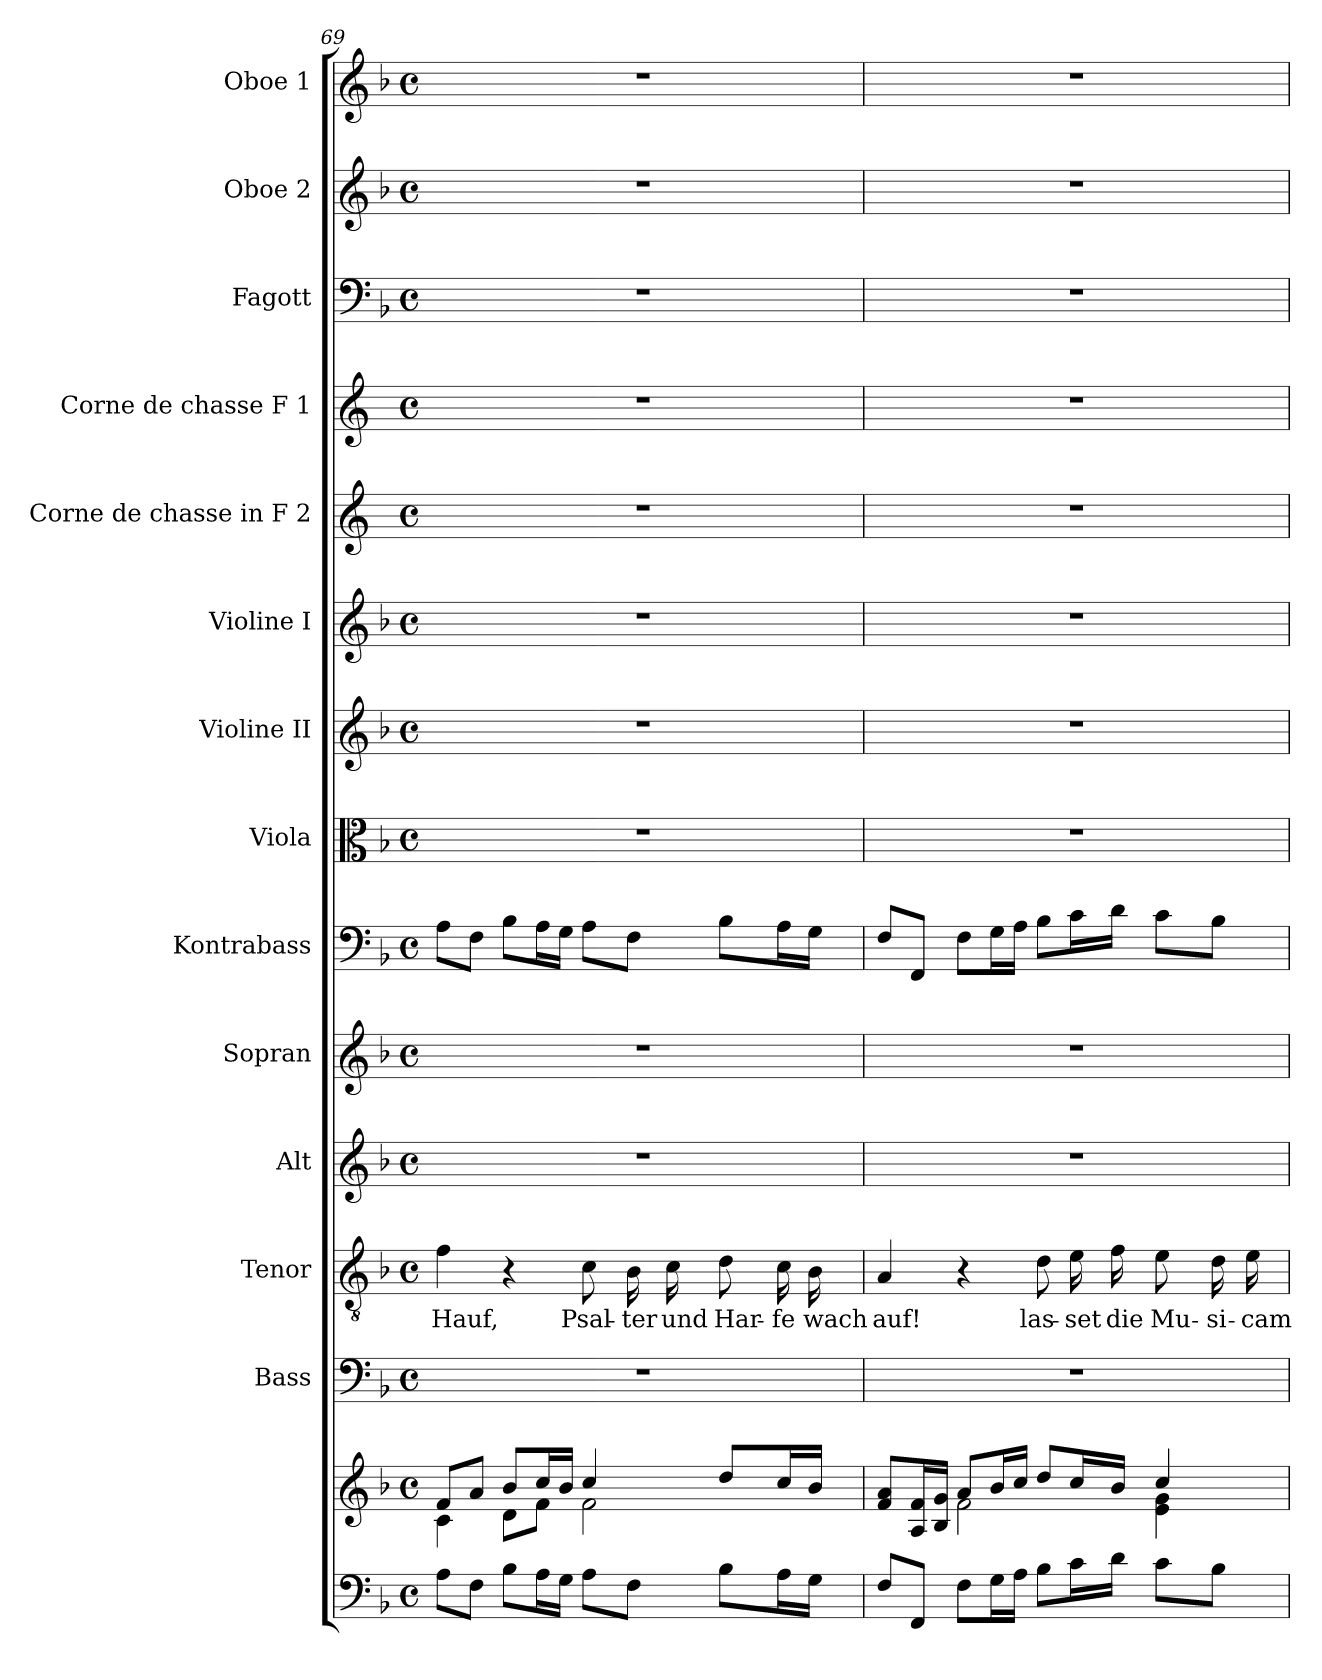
**kern	**kern	**kern	**kern	**text	**kern	**kern	**kern	**kern	**kern	**kern	**kern	**kern	**kern	**kern	**kern
*part14	*part14	*part13	*part12	*part12	*part11	*part10	*part9	*part8	*part7	*part6	*part5	*part4	*part3	*part2	*part1
*staff15	*staff14	*staff13	*staff12	*staff12	*staff11	*staff10	*staff9	*staff8	*staff7	*staff6	*staff5	*staff4	*staff3	*staff2	*staff1
*	*	*I"Bass	*I"Tenor	*	*I"Alt	*I"Sopran	*I"Kontrabass	*I"Viola	*I"Violine II	*I"Violine I	*I"Corne de chasse in F 2	*I"Corne de chasse F 1	*I"Fagott	*I"Oboe 2	*I"Oboe 1
*	*	*I'B.	*I'T.	*	*I'A.	*I'S.	*I'Kb.	*I'Vla.	*I'Vl. II	*I'Vl. I	*	*	*I'Fg.	*I'Ob. 2	*I'Ob. 1
!!LO:PB:g=z
*clefF4	*clefG2	*clefF4	*clefGv2	*	*clefG2	*clefG2	*clefF4	*clefC3	*clefG2	*clefG2	*clefG2	*clefG2	*clefF4	*clefG2	*clefG2
*	*	*	*	*	*	*	*ITrd7c12	*	*	*	*ITrd4c7	*ITrd4c7	*	*	*
*k[b-]	*k[b-]	*k[b-]	*k[b-]	*	*k[b-]	*k[b-]	*k[b-]	*k[b-]	*k[b-]	*k[b-]	*k[b-]	*k[b-]	*k[b-]	*k[b-]	*k[b-]
*F:	*F:	*F:	*F:	*	*F:	*F:	*F:	*F:	*F:	*F:	*F:	*F:	*F:	*F:	*F:
*M4/4	*M4/4	*M4/4	*M4/4	*	*M4/4	*M4/4	*M4/4	*M4/4	*M4/4	*M4/4	*M4/4	*M4/4	*M4/4	*M4/4	*M4/4
*met(c)	*met(c)	*met(c)	*met(c)	*	*met(c)	*met(c)	*met(c)	*met(c)	*met(c)	*met(c)	*met(c)	*met(c)	*met(c)	*met(c)	*met(c)
=69	=69	=69	=69	=69	=69	=69	=69	=69	=69	=69	=69	=69	=69	=69	=69
*	*^	*	*	*	*	*	*	*	*	*	*	*	*	*	*
!	!	!	!	!	!LO:LY:b	!	!	!	!	!	!	!	!	!	!	!
8A\L	8f/L	4c\	1r	4f\	Hauf,	1r	1r	8AA\L	1r	1r	1r	1r	1r	1r	1r	1r
8F\J	8a/J	.	.	.	.	.	.	8FF\J	.	.	.	.	.	.	.	.
8B-\L	8b-/L	8d\L	.	4r	.	.	.	8BB-\L	.	.	.	.	.	.	.	.
16A\L	16cc/L	8f\J	.	.	.	.	.	16AA\L	.	.	.	.	.	.	.	.
16G\JJ	16b-/JJ	.	.	.	.	.	.	16GG\JJ	.	.	.	.	.	.	.	.
!	!	!	!	!	!LO:LY:b	!	!	!	!	!	!	!	!	!	!	!
8A\L	4cc/	2f\	.	8c\	Psal-	.	.	8AA\L	.	.	.	.	.	.	.	.
!	!	!	!	!	!LO:LY:b	!	!	!	!	!	!	!	!	!	!	!
8F\J	.	.	.	16B-\	-ter	.	.	8FF\J	.	.	.	.	.	.	.	.
!	!	!	!	!	!LO:LY:b	!	!	!	!	!	!	!	!	!	!	!
.	.	.	.	16c\	und	.	.	.	.	.	.	.	.	.	.	.
!	!	!	!	!	!LO:LY:b	!	!	!	!	!	!	!	!	!	!	!
8B-\L	8dd/L	.	.	8d\	Har-	.	.	8BB-\L	.	.	.	.	.	.	.	.
!	!	!	!	!	!LO:LY:b	!	!	!	!	!	!	!	!	!	!	!
16A\L	16cc/L	.	.	16c\	-fe	.	.	16AA\L	.	.	.	.	.	.	.	.
!	!	!	!	!	!LO:LY:b	!	!	!	!	!	!	!	!	!	!	!
16G\JJ	16b-/JJ	.	.	16B-\	wach	.	.	16GG\JJ	.	.	.	.	.	.	.	.
=70	=70	=70	=70	=70	=70	=70	=70	=70	=70	=70	=70	=70	=70	=70	=70	=70
!	!	!	!	!	!LO:LY:b	!	!	!	!	!	!	!	!	!	!	!
8F/L	8f/ 8a/L	4ryy	1r	4A/	auf!	1r	1r	8FF/L	1r	1r	1r	1r	1r	1r	1r	1r
8FF/J	16A/ 16f/L	.	.	.	.	.	.	8FFF/J	.	.	.	.	.	.	.	.
.	16B-/ 16g/JJ	.	.	.	.	.	.	.	.	.	.	.	.	.	.	.
8F\L	8a/L	2f\	.	4r	.	.	.	8FF\L	.	.	.	.	.	.	.	.
16G\L	16b-/L	.	.	.	.	.	.	16GG\L	.	.	.	.	.	.	.	.
16A\JJ	16cc/JJ	.	.	.	.	.	.	16AA\JJ	.	.	.	.	.	.	.	.
!	!	!	!	!	!LO:LY:b	!	!	!	!	!	!	!	!	!	!	!
8B-\L	8dd/L	.	.	8d\	las-	.	.	8BB-\L	.	.	.	.	.	.	.	.
!	!	!	!	!	!LO:LY:b	!	!	!	!	!	!	!	!	!	!	!
16c\L	16cc/L	.	.	16e\	-set	.	.	16C\L	.	.	.	.	.	.	.	.
!	!	!	!	!	!LO:LY:b	!	!	!	!	!	!	!	!	!	!	!
16d\JJ	16b-/JJ	.	.	16f\	die	.	.	16D\JJ	.	.	.	.	.	.	.	.
!	!	!	!	!	!LO:LY:b	!	!	!	!	!	!	!	!	!	!	!
8c\L	4cc/	4e\ 4g\	.	8e\	Mu-	.	.	8C\L	.	.	.	.	.	.	.	.
!	!	!	!	!	!LO:LY:b	!	!	!	!	!	!	!	!	!	!	!
8B-\J	.	.	.	16d\	-si-	.	.	8BB-\J	.	.	.	.	.	.	.	.
!	!	!	!	!	!LO:LY:b	!	!	!	!	!	!	!	!	!	!	!
.	.	.	.	16e\	-cam	.	.	.	.	.	.	.	.	.	.	.
*	*v	*v	*	*	*	*	*	*	*	*	*	*	*	*	*	*
=	=	=	=	=	=	=	=	=	=	=	=	=	=	=	=
*-	*-	*-	*-	*-	*-	*-	*-	*-	*-	*-	*-	*-	*-	*-	*-
